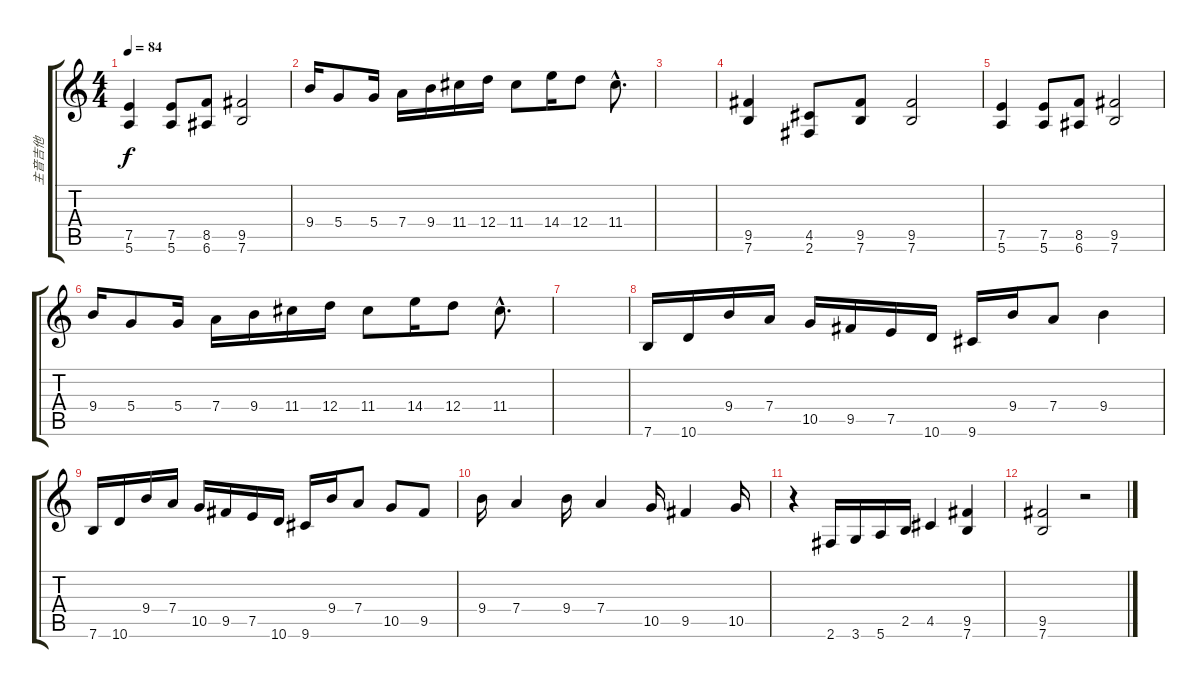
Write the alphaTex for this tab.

\track ("主音吉他" "主音吉他") {instrument distortionguitar}
\staff {score tabs}
\tuning (E4 B3 G3 D3 A2 E2) {hide}
\ts (4 4)
\tempo 84
\clef g2
\ks c
(7.5 5.6).4{dy f} (7.5 5.6).8 (8.5 6.6).8 (9.5 7.6).2 |
9.4.16 5.4.8 5.4.16 7.4.16 9.4.16 11.4.16 12.4.16 11.4.8 14.4.16 12.4.8 11.4{hac}.8{d} |
|
(9.5 7.6).4 (4.5 2.6).8 (9.5 7.6).8 (9.5 7.6).2 |
(7.5 5.6).4 (7.5 5.6).8 (8.5 6.6).8 (9.5 7.6).2 |
9.4.16 5.4.8 5.4.16 7.4.16 9.4.16 11.4.16 12.4.16 11.4.8 14.4.16 12.4.8 11.4{hac}.8{d} |
|
7.6.16 10.6.16 9.4.16 7.4.16 10.5.16 9.5.16 7.5.16 10.6.16 9.6.16 9.4.16 7.4.8 9.4.4 |
7.6.16 10.6.16 9.4.16 7.4.16 10.5.16 9.5.16 7.5.16 10.6.16 9.6.16 9.4.16 7.4.8 10.5.8 9.5.8 |
9.4.16 7.4.4 9.4.16 7.4.4 10.5.16 9.5.4 10.5.16 |
r.4 2.6.16 3.6.16 5.6.16 2.5.16 4.5.4 (9.5 7.6).4 |
(9.5 7.6).2 r.2
